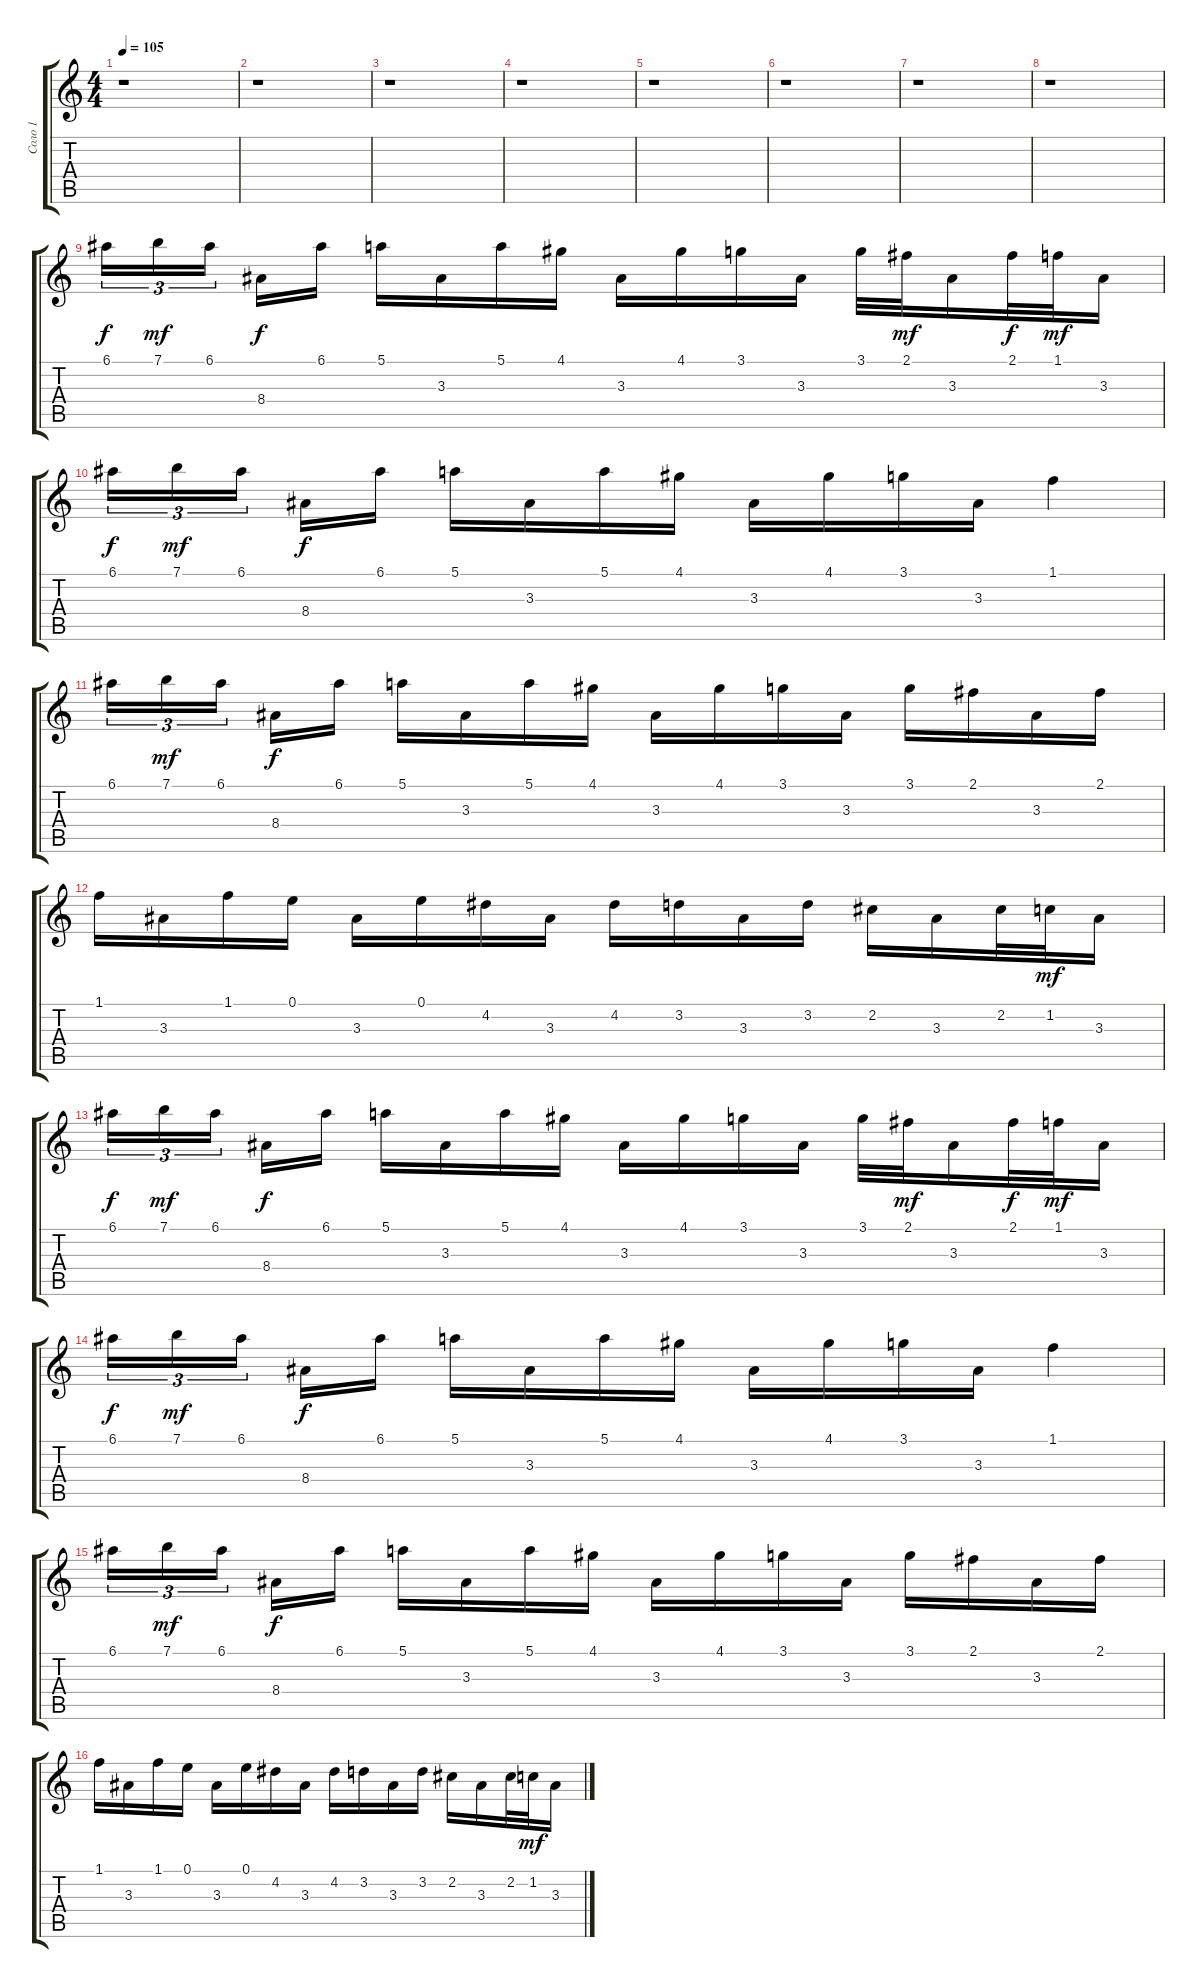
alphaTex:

\track ("Соло 1" "Соло 1") {instrument distortionguitar}
\staff {score tabs}
\tuning (E4 B3 G3 D3 A2 E2) {hide}
\ts (4 4)
\tempo 105
\clef g2
\ks c
r.1{dy f} |
r.1 |
r.1 |
r.1 |
r.1 |
r.1 |
r.1 |
r.1 |
6.1.16{tu (3 2)} 7.1.16{tu (3 2) dy mf} 6.1.16{tu (3 2)} 8.4.16{dy f} 6.1.16 5.1.16 3.3.16 5.1.16 4.1.16 3.3.16 4.1.16 3.1.16 3.3.16 3.1.32 2.1.32{dy mf} 3.3.16 2.1.32{dy f} 1.1.32{dy mf} 3.3.16 |
6.1.16{tu (3 2) dy f} 7.1.16{tu (3 2) dy mf} 6.1.16{tu (3 2)} 8.4.16{dy f} 6.1.16 5.1.16 3.3.16 5.1.16 4.1.16 3.3.16 4.1.16 3.1.16 3.3.16 1.1.4 |
6.1.16{tu (3 2)} 7.1.16{tu (3 2) dy mf} 6.1.16{tu (3 2)} 8.4.16{dy f} 6.1.16 5.1.16 3.3.16 5.1.16 4.1.16 3.3.16 4.1.16 3.1.16 3.3.16 3.1.16 2.1.16 3.3.16 2.1.16 |
1.1.16 3.3.16 1.1.16 0.1.16 3.3.16 0.1.16 4.2.16 3.3.16 4.2.16 3.2.16 3.3.16 3.2.16 2.2.16 3.3.16 2.2.32 1.2.32{dy mf} 3.3.16 |
6.1.16{tu (3 2) dy f} 7.1.16{tu (3 2) dy mf} 6.1.16{tu (3 2)} 8.4.16{dy f} 6.1.16 5.1.16 3.3.16 5.1.16 4.1.16 3.3.16 4.1.16 3.1.16 3.3.16 3.1.32 2.1.32{dy mf} 3.3.16 2.1.32{dy f} 1.1.32{dy mf} 3.3.16 |
6.1.16{tu (3 2) dy f} 7.1.16{tu (3 2) dy mf} 6.1.16{tu (3 2)} 8.4.16{dy f} 6.1.16 5.1.16 3.3.16 5.1.16 4.1.16 3.3.16 4.1.16 3.1.16 3.3.16 1.1.4 |
6.1.16{tu (3 2)} 7.1.16{tu (3 2) dy mf} 6.1.16{tu (3 2)} 8.4.16{dy f} 6.1.16 5.1.16 3.3.16 5.1.16 4.1.16 3.3.16 4.1.16 3.1.16 3.3.16 3.1.16 2.1.16 3.3.16 2.1.16 |
1.1.16 3.3.16 1.1.16 0.1.16 3.3.16 0.1.16 4.2.16 3.3.16 4.2.16 3.2.16 3.3.16 3.2.16 2.2.16 3.3.16 2.2.32 1.2.32{dy mf} 3.3.16
